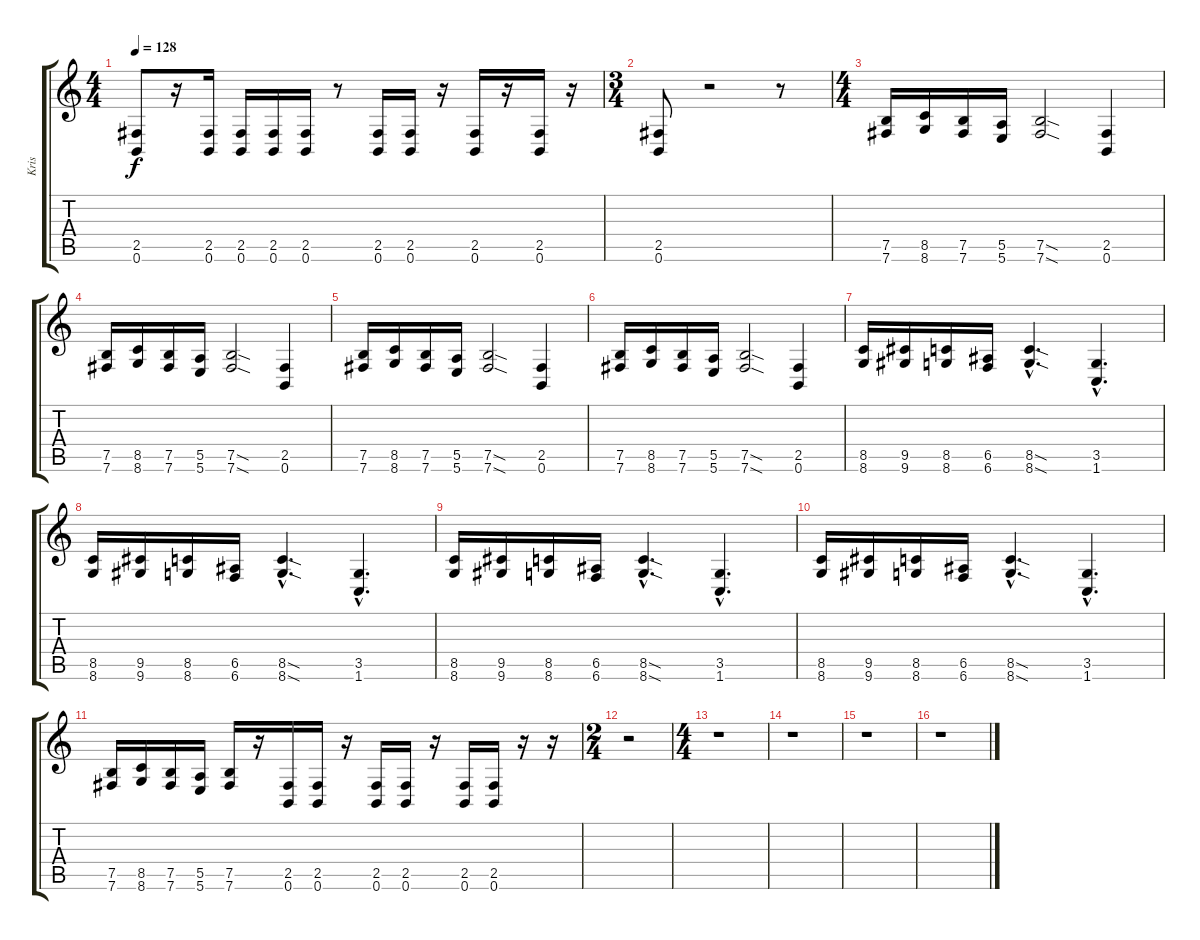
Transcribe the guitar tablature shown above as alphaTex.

\track ("Kris" "Kris") {instrument distortionguitar}
\staff {score tabs}
\tuning (B3 Gb3 D3 A2 E2 B1) {hide}
\ts (4 4)
\tempo 128
\clef g2
\ks c
(2.5 0.6).8{dy f} r.16 (2.5 0.6).16 (2.5 0.6).16 (2.5 0.6).16 (2.5 0.6).16 r.8 (2.5 0.6).16 (2.5 0.6).16 r.16 (2.5 0.6).16 r.16 (2.5 0.6).16 r.16 |
\ts (3 4)
(2.5 0.6).8 r.2 r.8 |
\ts (4 4)
(7.5 7.6).16 (8.5 8.6).16 (7.5 7.6).16 (5.5 5.6).16 (7.5{sod} 7.6{sod}).2 (2.5 0.6).4 |
(7.5 7.6).16 (8.5 8.6).16 (7.5 7.6).16 (5.5 5.6).16 (7.5{sod} 7.6{sod}).2 (2.5 0.6).4 |
(7.5 7.6).16 (8.5 8.6).16 (7.5 7.6).16 (5.5 5.6).16 (7.5{sod} 7.6{sod}).2 (2.5 0.6).4 |
(7.5 7.6).16 (8.5 8.6).16 (7.5 7.6).16 (5.5 5.6).16 (7.5{sod} 7.6{sod}).2 (2.5 0.6).4 |
(8.5 8.6).16 (9.5 9.6).16 (8.5 8.6).16 (6.5 6.6).16 (8.5{sod hac} 8.6{sod hac}).4{d} (3.5{hac} 1.6{hac}).4{d} |
(8.5 8.6).16 (9.5 9.6).16 (8.5 8.6).16 (6.5 6.6).16 (8.5{sod hac} 8.6{sod hac}).4{d} (3.5{hac} 1.6{hac}).4{d} |
(8.5 8.6).16 (9.5 9.6).16 (8.5 8.6).16 (6.5 6.6).16 (8.5{sod hac} 8.6{sod hac}).4{d} (3.5{hac} 1.6{hac}).4{d} |
(8.5 8.6).16 (9.5 9.6).16 (8.5 8.6).16 (6.5 6.6).16 (8.5{sod hac} 8.6{sod hac}).4{d} (3.5{hac} 1.6{hac}).4{d} |
(7.5 7.6).16 (8.5 8.6).16 (7.5 7.6).16 (5.5 5.6).16 (7.5 7.6).16 r.16 (2.5 0.6).16 (2.5 0.6).16 r.16 (2.5 0.6).16 (2.5 0.6).16 r.16 (2.5 0.6).16 (2.5 0.6).16 r.16 r.16 |
\ts (2 4)
r.2 |
\ts (4 4)
r.1 |
r.1 |
r.1 |
r.1
